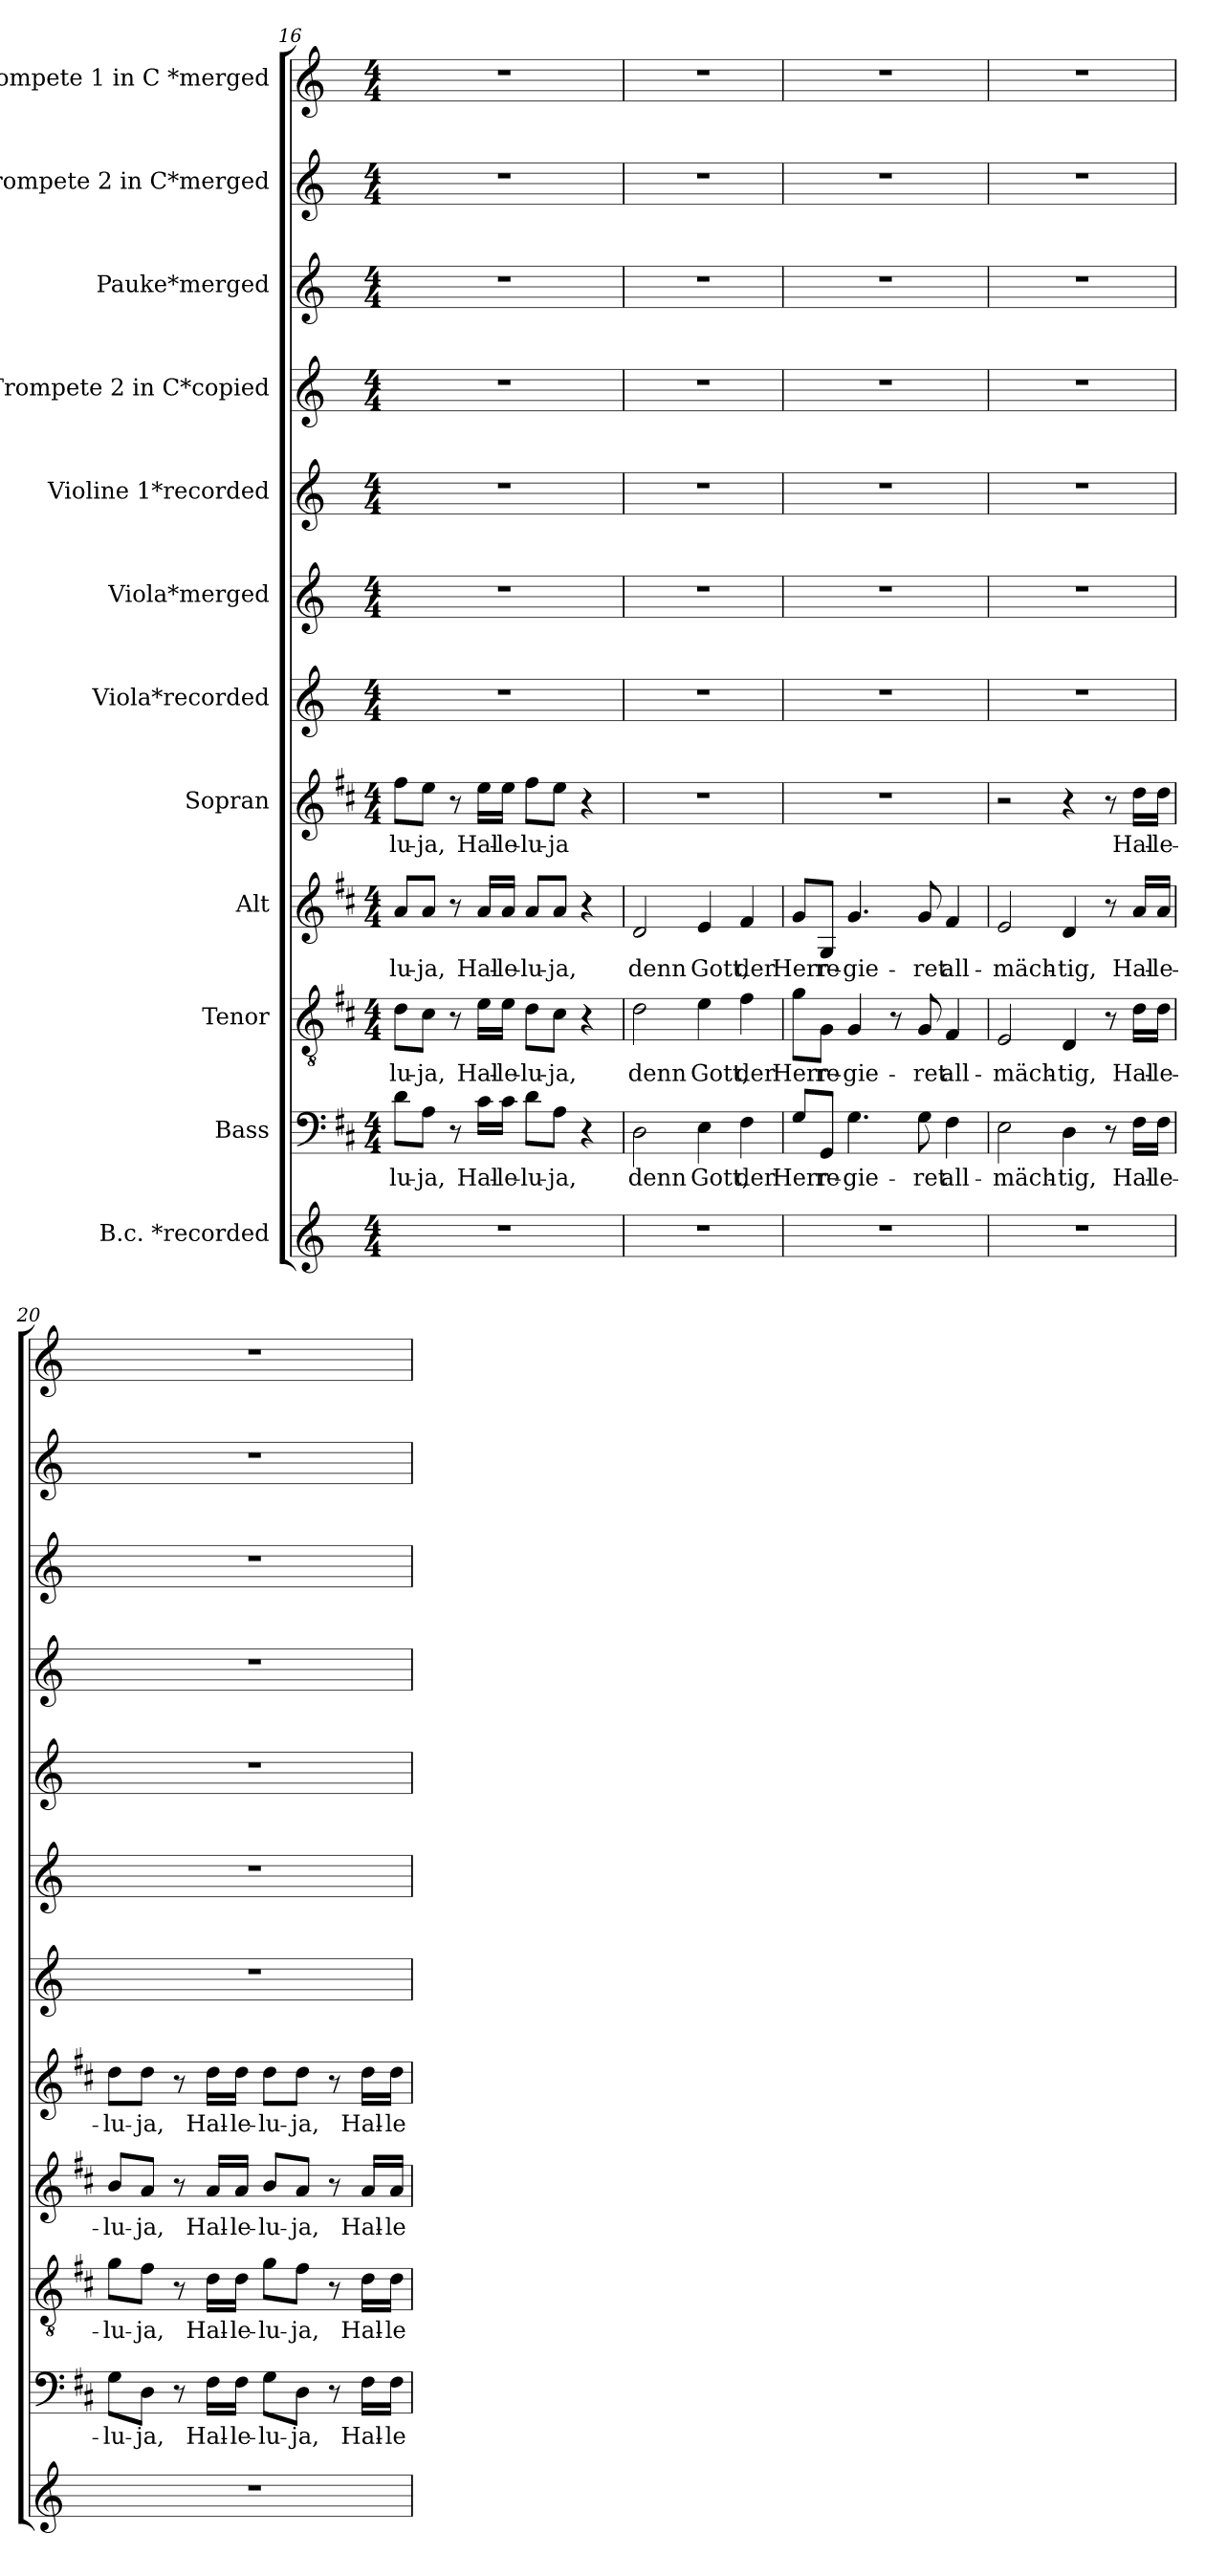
**kern	**kern	**text	**kern	**text	**kern	**text	**kern	**text	**kern	**kern	**kern	**kern	**kern	**kern	**kern
*part12	*part11	*part11	*part10	*part10	*part9	*part9	*part8	*part8	*part7	*part6	*part5	*part4	*part3	*part2	*part1
*staff12	*staff11	*staff11	*staff10	*staff10	*staff9	*staff9	*staff8	*staff8	*staff7	*staff6	*staff5	*staff4	*staff3	*staff2	*staff1
*I"B.c. *recorded	*I"Bass	*	*I"Tenor	*	*I"Alt	*	*I"Sopran	*	*I"Viola*recorded	*I"Viola*merged	*I"Violine 1*recorded	*I"Trompete 2 in C*copied	*I"Pauke*merged	*I"Trompete 2 in C*merged	*I"Trompete 1 in C *merged
!!LO:LB:g=z
*clefG2	*clefF4	*	*clefGv2	*	*clefG2	*	*clefG2	*	*clefG2	*clefG2	*clefG2	*clefG2	*clefG2	*clefG2	*clefG2
*k[]	*k[f#c#]	*	*k[f#c#]	*	*k[f#c#]	*	*k[f#c#]	*	*k[]	*k[]	*k[]	*k[]	*k[]	*k[]	*k[]
*C:	*D:	*	*D:	*	*D:	*	*D:	*	*C:	*C:	*C:	*C:	*C:	*C:	*C:
*M4/4	*M4/4	*	*M4/4	*	*M4/4	*	*M4/4	*	*M4/4	*M4/4	*M4/4	*M4/4	*M4/4	*M4/4	*M4/4
=16	=16	=16	=16	=16	=16	=16	=16	=16	=16	=16	=16	=16	=16	=16	=16
!	!	!LO:LY:b	!	!LO:LY:b	!	!LO:LY:b	!	!LO:LY:b	!	!	!	!	!	!	!
1r	8d\L	-lu-	8d\L	-lu-	8a/L	-lu-	8ff#\L	-lu-	1r	1r	1r	1r	1r	1r	1r
!	!	!LO:LY:b	!	!LO:LY:b	!	!LO:LY:b	!	!LO:LY:b	!	!	!	!	!	!	!
.	8A\J	-ja,	8c#\J	-ja,	8a/J	-ja,	8ee\J	-ja,	.	.	.	.	.	.	.
.	8r	.	8r	.	8r	.	8r	.	.	.	.	.	.	.	.
!	!	!LO:LY:b	!	!LO:LY:b	!	!LO:LY:b	!	!LO:LY:b	!	!	!	!	!	!	!
.	16c#\LL	Hal-	16e\LL	Hal-	16a/LL	Hal-	16ee\LL	Hal-	.	.	.	.	.	.	.
!	!	!LO:LY:b	!	!LO:LY:b	!	!LO:LY:b	!	!LO:LY:b	!	!	!	!	!	!	!
.	16c#\JJ	-le-	16e\JJ	-le-	16a/JJ	-le-	16ee\JJ	-le-	.	.	.	.	.	.	.
!	!	!LO:LY:b	!	!LO:LY:b	!	!LO:LY:b	!	!LO:LY:b	!	!	!	!	!	!	!
.	8d\L	-lu-	8d\L	-lu-	8a/L	-lu-	8ff#\L	-lu-	.	.	.	.	.	.	.
!	!	!LO:LY:b	!	!LO:LY:b	!	!LO:LY:b	!	!LO:LY:b	!	!	!	!	!	!	!
.	8A\J	-ja,	8c#\J	-ja,	8a/J	-ja,	8ee\J	-ja	.	.	.	.	.	.	.
.	4r	.	4r	.	4r	.	4r	.	.	.	.	.	.	.	.
=17	=17	=17	=17	=17	=17	=17	=17	=17	=17	=17	=17	=17	=17	=17	=17
!	!	!LO:LY:b	!	!LO:LY:b	!	!LO:LY:b	!	!	!	!	!	!	!	!	!
1r	2D\	denn	2d\	denn	2d/	denn	1r	.	1r	1r	1r	1r	1r	1r	1r
!	!	!LO:LY:b	!	!LO:LY:b	!	!LO:LY:b	!	!	!	!	!	!	!	!	!
.	4E\	Gott,	4e\	Gott,	4e/	Gott,	.	.	.	.	.	.	.	.	.
!	!	!LO:LY:b	!	!LO:LY:b	!	!LO:LY:b	!	!	!	!	!	!	!	!	!
.	4F#\	der	4f#\	der	4f#/	der	.	.	.	.	.	.	.	.	.
=18	=18	=18	=18	=18	=18	=18	=18	=18	=18	=18	=18	=18	=18	=18	=18
!	!	!LO:LY:b	!	!LO:LY:b	!	!LO:LY:b	!	!	!	!	!	!	!	!	!
1r	8G/L	Herr	8g\L	Herr	8g/L	Herr	1r	.	1r	1r	1r	1r	1r	1r	1r
!	!	!LO:LY:b	!	!LO:LY:b	!	!LO:LY:b	!	!	!	!	!	!	!	!	!
.	8GG/J	re-	8G\J	re-	8G/J	re-	.	.	.	.	.	.	.	.	.
!	!	!LO:LY:b	!	!LO:LY:b	!	!LO:LY:b	!	!	!	!	!	!	!	!	!
.	4.G\	-gie-	4G/	-gie-	4.g/	-gie-	.	.	.	.	.	.	.	.	.
.	.	.	8r	.	.	.	.	.	.	.	.	.	.	.	.
!	!	!LO:LY:b	!	!LO:LY:b	!	!LO:LY:b	!	!	!	!	!	!	!	!	!
.	8G\	-ret	8G/	-ret	8g/	-ret	.	.	.	.	.	.	.	.	.
!	!	!LO:LY:b	!	!LO:LY:b	!	!LO:LY:b	!	!	!	!	!	!	!	!	!
.	4F#\	all-	4F#/	all-	4f#/	all-	.	.	.	.	.	.	.	.	.
!!LO:LB:g=z
=19	=19	=19	=19	=19	=19	=19	=19	=19	=19	=19	=19	=19	=19	=19	=19
!	!	!LO:LY:b	!	!LO:LY:b	!	!LO:LY:b	!	!	!	!	!	!	!	!	!
1r	2E\	-mäch-	2E/	-mäch-	2e/	-mäch-	2r	.	1r	1r	1r	1r	1r	1r	1r
!	!	!LO:LY:b	!	!LO:LY:b	!	!LO:LY:b	!	!	!	!	!	!	!	!	!
.	4D\	-tig,	4D/	-tig,	4d/	-tig,	4r	.	.	.	.	.	.	.	.
.	8r	.	8r	.	8r	.	8r	.	.	.	.	.	.	.	.
!	!	!LO:LY:b	!	!LO:LY:b	!	!LO:LY:b	!	!LO:LY:b	!	!	!	!	!	!	!
.	16F#\LL	Hal-	16d\LL	Hal-	16a/LL	Hal-	16dd\LL	Hal-	.	.	.	.	.	.	.
!	!	!LO:LY:b	!	!LO:LY:b	!	!LO:LY:b	!	!LO:LY:b	!	!	!	!	!	!	!
.	16F#\JJ	-le-	16d\JJ	-le-	16a/JJ	-le-	16dd\JJ	-le-	.	.	.	.	.	.	.
=20	=20	=20	=20	=20	=20	=20	=20	=20	=20	=20	=20	=20	=20	=20	=20
!	!	!LO:LY:b	!	!LO:LY:b	!	!LO:LY:b	!	!LO:LY:b	!	!	!	!	!	!	!
1r	8G\L	-lu-	8g\L	-lu-	8b/L	-lu-	8dd\L	-lu-	1r	1r	1r	1r	1r	1r	1r
!	!	!LO:LY:b	!	!LO:LY:b	!	!LO:LY:b	!	!LO:LY:b	!	!	!	!	!	!	!
.	8D\J	-ja,	8f#\J	-ja,	8a/J	-ja,	8dd\J	-ja,	.	.	.	.	.	.	.
.	8r	.	8r	.	8r	.	8r	.	.	.	.	.	.	.	.
!	!	!LO:LY:b	!	!LO:LY:b	!	!LO:LY:b	!	!LO:LY:b	!	!	!	!	!	!	!
.	16F#\LL	Hal-	16d\LL	Hal-	16a/LL	Hal-	16dd\LL	Hal-	.	.	.	.	.	.	.
!	!	!LO:LY:b	!	!LO:LY:b	!	!LO:LY:b	!	!LO:LY:b	!	!	!	!	!	!	!
.	16F#\JJ	-le-	16d\JJ	-le-	16a/JJ	-le-	16dd\JJ	-le-	.	.	.	.	.	.	.
!	!	!LO:LY:b	!	!LO:LY:b	!	!LO:LY:b	!	!LO:LY:b	!	!	!	!	!	!	!
.	8G\L	-lu-	8g\L	-lu-	8b/L	-lu-	8dd\L	-lu-	.	.	.	.	.	.	.
!	!	!LO:LY:b	!	!LO:LY:b	!	!LO:LY:b	!	!LO:LY:b	!	!	!	!	!	!	!
.	8D\J	-ja,	8f#\J	-ja,	8a/J	-ja,	8dd\J	-ja,	.	.	.	.	.	.	.
.	8r	.	8r	.	8r	.	8r	.	.	.	.	.	.	.	.
!	!	!LO:LY:b	!	!LO:LY:b	!	!LO:LY:b	!	!LO:LY:b	!	!	!	!	!	!	!
.	16F#\LL	Hal-	16d\LL	Hal-	16a/LL	Hal-	16dd\LL	Hal-	.	.	.	.	.	.	.
!	!	!LO:LY:b	!	!LO:LY:b	!	!LO:LY:b	!	!LO:LY:b	!	!	!	!	!	!	!
.	16F#\JJ	-le-	16d\JJ	-le-	16a/JJ	-le-	16dd\JJ	-le-	.	.	.	.	.	.	.
=	=	=	=	=	=	=	=	=	=	=	=	=	=	=	=
*-	*-	*-	*-	*-	*-	*-	*-	*-	*-	*-	*-	*-	*-	*-	*-
